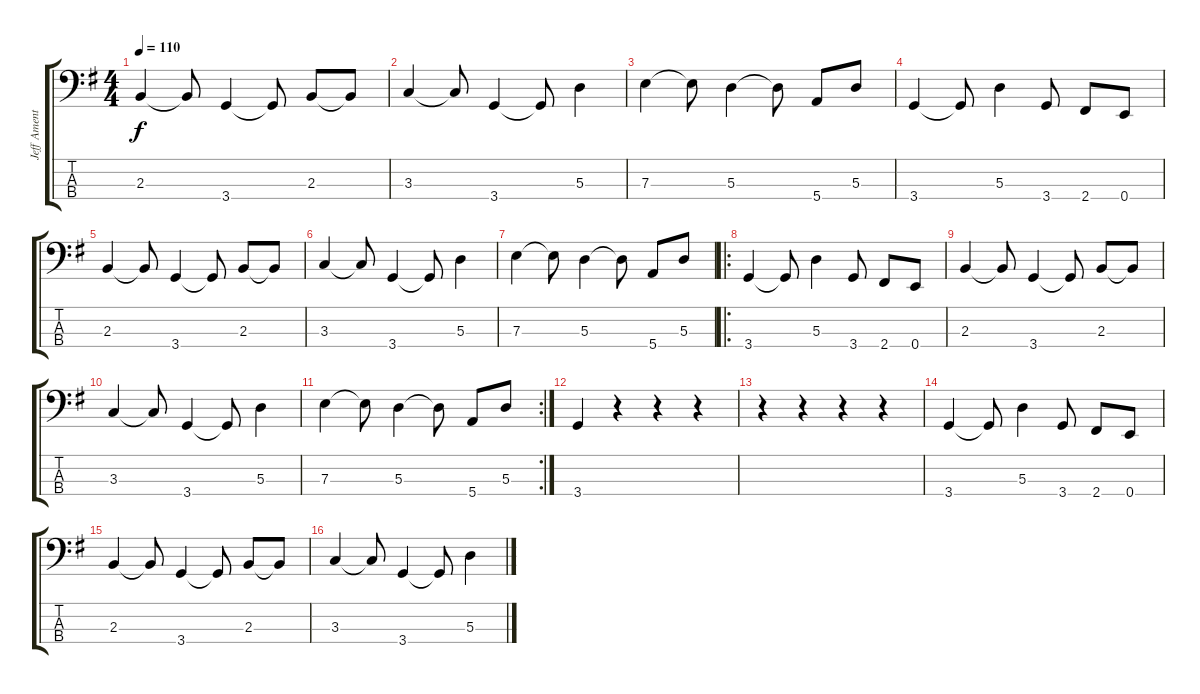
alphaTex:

\track ("Jeff Ament" "Jeff Ament") {instrument electricbassfinger}
\staff {score tabs}
\tuning (G2 D2 A1 E1) {hide}
\ts (4 4)
\tempo 110
\clef f4
\ks g
2.3.4{dy f} 2.3{t}.8 3.4.4 3.4{t}.8 2.3.8 2.3{t}.8 |
3.3.4 3.3{t}.8 3.4.4 3.4{t}.8 5.3.4 |
7.3.4 7.3{t}.8 5.3.4 5.3{t}.8 5.4.8 5.3.8 |
3.4.4 3.4{t}.8 5.3.4 3.4.8 2.4.8 0.4.8 |
2.3.4 2.3{t}.8 3.4.4 3.4{t}.8 2.3.8 2.3{t}.8 |
3.3.4 3.3{t}.8 3.4.4 3.4{t}.8 5.3.4 |
7.3.4 7.3{t}.8 5.3.4 5.3{t}.8 5.4.8 5.3.8 |
\ro
3.4.4 3.4{t}.8 5.3.4 3.4.8 2.4.8 0.4.8 |
2.3.4 2.3{t}.8 3.4.4 3.4{t}.8 2.3.8 2.3{t}.8 |
3.3.4 3.3{t}.8 3.4.4 3.4{t}.8 5.3.4 |
\rc 2
7.3.4 7.3{t}.8 5.3.4 5.3{t}.8 5.4.8 5.3.8 |
3.4.4 r.4 r.4 r.4 |
r.4 r.4 r.4 r.4 |
3.4.4 3.4{t}.8 5.3.4 3.4.8 2.4.8 0.4.8 |
2.3.4 2.3{t}.8 3.4.4 3.4{t}.8 2.3.8 2.3{t}.8 |
3.3.4 3.3{t}.8 3.4.4 3.4{t}.8 5.3.4
